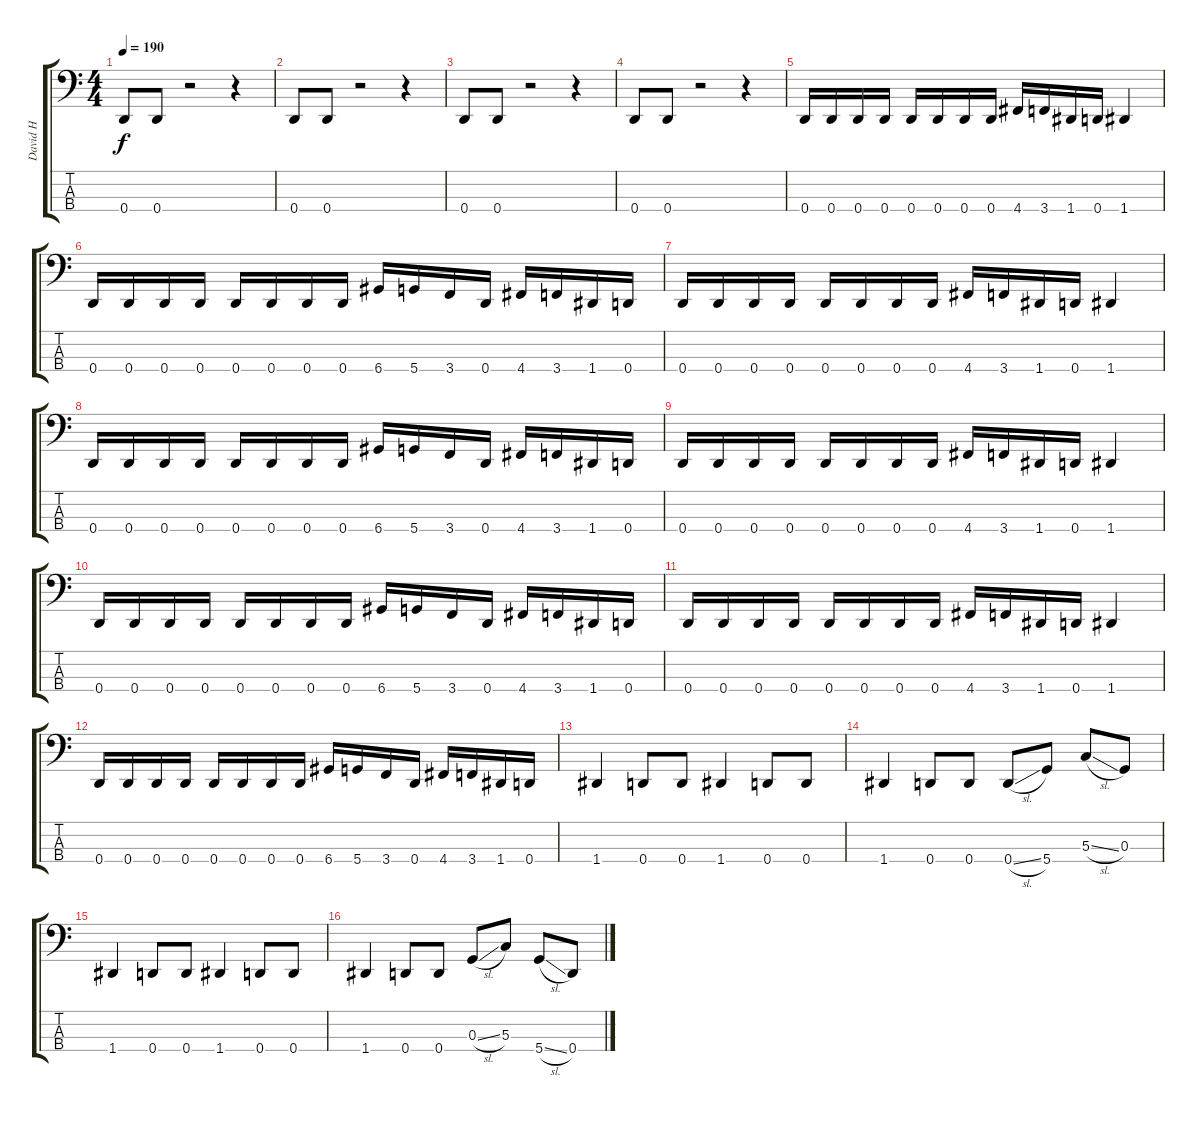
\track ("David H" "David H") {instrument electricbasspick}
\staff {score tabs}
\tuning (F2 C2 G1 D1) {hide}
\ts (4 4)
\tempo 190
\clef f4
\ks c
0.4.8{dy f} 0.4.8 r.2 r.4 |
0.4.8 0.4.8 r.2 r.4 |
0.4.8 0.4.8 r.2 r.4 |
0.4.8 0.4.8 r.2 r.4 |
0.4.16 0.4.16 0.4.16 0.4.16 0.4.16 0.4.16 0.4.16 0.4.16 4.4.16 3.4.16 1.4.16 0.4.16 1.4.4 |
0.4.16 0.4.16 0.4.16 0.4.16 0.4.16 0.4.16 0.4.16 0.4.16 6.4.16 5.4.16 3.4.16 0.4.16 4.4.16 3.4.16 1.4.16 0.4.16 |
0.4.16 0.4.16 0.4.16 0.4.16 0.4.16 0.4.16 0.4.16 0.4.16 4.4.16 3.4.16 1.4.16 0.4.16 1.4.4 |
0.4.16 0.4.16 0.4.16 0.4.16 0.4.16 0.4.16 0.4.16 0.4.16 6.4.16 5.4.16 3.4.16 0.4.16 4.4.16 3.4.16 1.4.16 0.4.16 |
0.4.16 0.4.16 0.4.16 0.4.16 0.4.16 0.4.16 0.4.16 0.4.16 4.4.16 3.4.16 1.4.16 0.4.16 1.4.4 |
0.4.16 0.4.16 0.4.16 0.4.16 0.4.16 0.4.16 0.4.16 0.4.16 6.4.16 5.4.16 3.4.16 0.4.16 4.4.16 3.4.16 1.4.16 0.4.16 |
0.4.16 0.4.16 0.4.16 0.4.16 0.4.16 0.4.16 0.4.16 0.4.16 4.4.16 3.4.16 1.4.16 0.4.16 1.4.4 |
0.4.16 0.4.16 0.4.16 0.4.16 0.4.16 0.4.16 0.4.16 0.4.16 6.4.16 5.4.16 3.4.16 0.4.16 4.4.16 3.4.16 1.4.16 0.4.16 |
1.4.4 0.4.8 0.4.8 1.4.4 0.4.8 0.4.8 |
1.4.4 0.4.8 0.4.8 0.4{sl}.8 5.4.8 5.3{sl}.8 0.3.8 |
1.4.4 0.4.8 0.4.8 1.4.4 0.4.8 0.4.8 |
1.4.4 0.4.8 0.4.8 0.3{sl}.8 5.3.8 5.4{sl}.8 0.4.8
